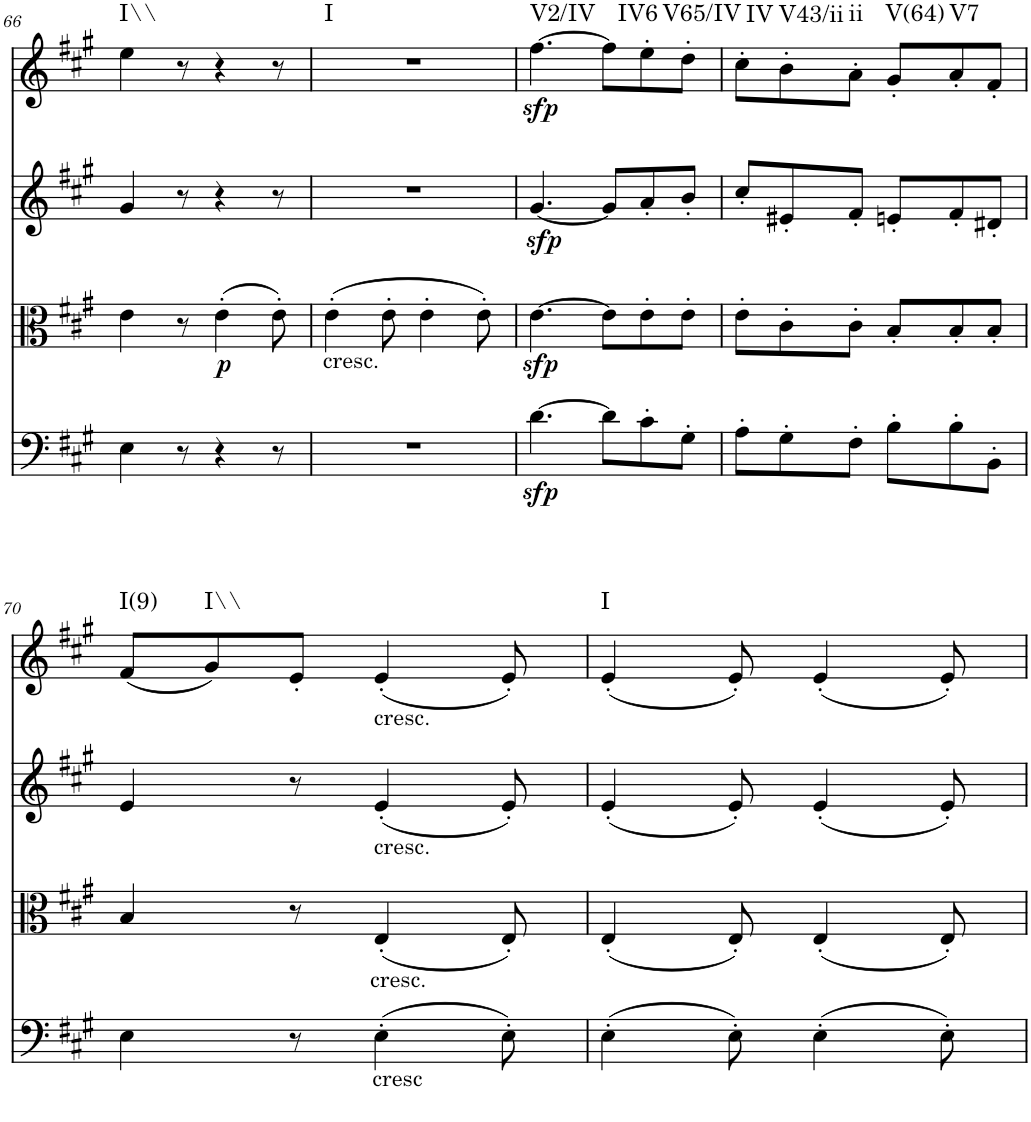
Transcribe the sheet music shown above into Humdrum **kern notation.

**kern	**dynam	**kern	**dynam	**kern	**dynam	**kern	**dynam	**harte
*part4	*part4	*part3	*part3	*part2	*part2	*part1	*part1	*part1
*staff4	*staff4	*staff3	*staff3	*staff2	*staff2	*staff1	*staff1	*
*I"Violoncello	*	*I"Viola	*	*I"Violin 2	*	*I"Violin 1	*	*
*I'Vc	*	*I'Vla	*	*I'Vln	*	*I'Vln	*	*
!!LO:PB:g=z
*clefC4	*	*clefC3	*	*clefG2	*	*clefG2	*	*
*k[f#c#g#]	*	*k[f#c#g#]	*	*k[f#c#g#]	*	*k[f#c#g#]	*	*
*A:	*	*A:	*	*A:	*	*A:	*	*
*M6/8	*	*M6/8	*	*M6/8	*	*M6/8	*	*
=66	=66	=66	=66	=66	=66	=66	=66	=66
!	!	!	!	!	!	!	!	!LO:H:kt=I\\
4E\	.	4e\	.	4g#/	.	4ee\	.	N
8r	.	8r	.	8r	.	8r	.	.
!	!	!	!LO:DY:b	!	!	!	!	!
4r	.	(4e'\	p	4r	.	4r	.	.
8r	.	8e'\)	.	8r	.	8r	.	.
=67	=67	=67	=67	=67	=67	=67	=67	=67
!	!	!LO:TX:b:t=cresc.	!	!	!	!	!	!LO:H:kt=I
2.r	.	(4e'\	.	2.r	.	2.r	.	N
.	.	8e'\	.	.	.	.	.	.
.	.	4e'\	.	.	.	.	.	.
.	.	8e'\)	.	.	.	.	.	.
=68	=68	=68	=68	=68	=68	=68	=68	=68
!	!LO:DY:b	!	!LO:DY:b	!	!LO:DY:b	!	!LO:DY:b	!LO:H:kt=V2/IV
[4.d\	sfp	[4.e\	sfp	[4.g#/	sfp	[4.ff#\	sfp	N
8d\L]	.	8e\L]	.	8g#/L]	.	8ff#\L]	.	.
!	!	!	!	!	!	!	!	!LO:H:kt=IV6
8c#'\	.	8e'\	.	8a'/	.	8ee'\	.	N
!	!	!	!	!	!	!	!	!LO:H:kt=V65/IV
8G#'\J	.	8e'\J	.	8b'/J	.	8dd'\J	.	N
=69	=69	=69	=69	=69	=69	=69	=69	=69
!	!	!	!	!	!	!	!	!LO:H:kt=IV
8A'\L	.	8e'\L	.	8cc#'/L	.	8cc#'\L	.	N
!	!	!	!	!	!	!	!	!LO:H:kt=V43/ii
8G#'\	.	8c#'\	.	8e#X'/	.	8b'\	.	N
!	!	!	!	!	!	!	!	!LO:H:kt=ii
8F#'\J	.	8c#'\J	.	8f#'/J	.	8a'\J	.	N
!	!	!	!	!	!	!	!	!LO:H:kt=V(64)
8B'\L	.	8B'/L	.	8en'/L	.	8g#'/L	.	N
!	!	!	!	!	!	!	!	!LO:H:kt=V7
8B'\	.	8B'/	.	8f#'/	.	8a'/	.	N
8BB'\J	.	8B'/J	.	8d#X'/J	.	8f#'/J	.	.
!!LO:LB:g=z
=70	=70	=70	=70	=70	=70	=70	=70	=70
!	!	!	!	!	!	!	!	!LO:H:kt=I(9)
4E\	.	4B/	.	4e/	.	(8f#/L	.	N
!	!	!	!	!	!	!	!	!LO:H:kt=I\\
.	.	.	.	.	.	8g#/)	.	N
8r	.	8r	.	8r	.	8e'/J	.	.
!	!	!	!	!	!	!LO:TX:b:t=cresc.	!	!
!	!	!	!	!LO:TX:b:t=cresc.	!	!	!	!
!	!	!LO:TX:b:t=cresc.	!	!	!	!	!	!
!LO:TX:b:t=cresc	!	!	!	!	!	!	!	!
(4E'\	.	(4E'/	.	(4e'/	.	(4e'/	.	.
8E'\)	.	8E'/)	.	8e'/)	.	8e'/)	.	.
=71	=71	=71	=71	=71	=71	=71	=71	=71
!	!	!	!	!	!	!	!	!LO:H:kt=I
(4E'\	.	(4E'/	.	(4e'/	.	(4e'/	.	N
8E'\)	.	8E'/)	.	8e'/)	.	8e'/)	.	.
(4E'\	.	(4E'/	.	(4e'/	.	(4e'/	.	.
8E'\)	.	8E'/)	.	8e'/)	.	8e'/)	.	.
=	=	=	=	=	=	=	=	=
*-	*-	*-	*-	*-	*-	*-	*-	*-
